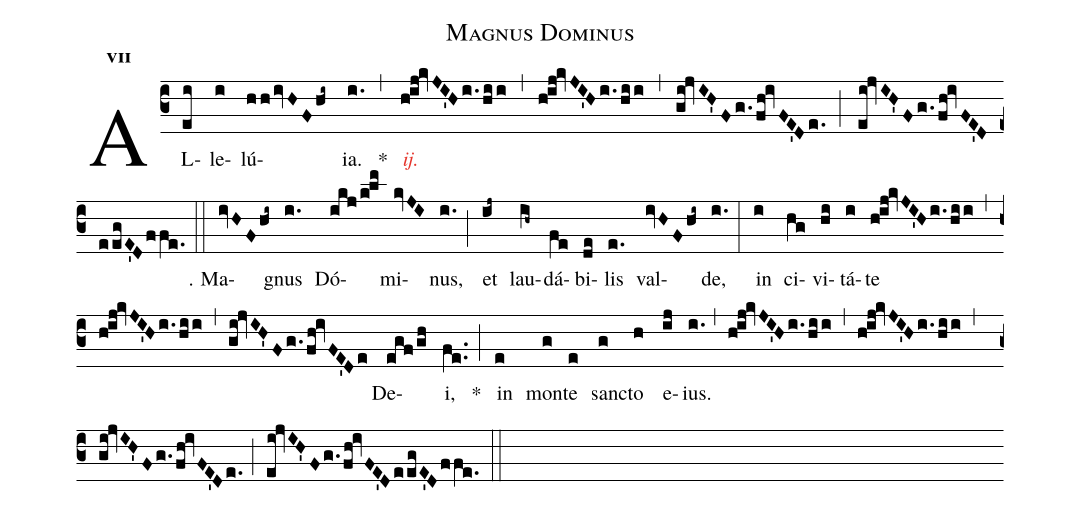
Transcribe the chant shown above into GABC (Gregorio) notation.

name:Magnus Dominus;
mode:7;
office-part:Alleluia;
%%
(c3) AL(ei)le(i)lú(hh/ivHF/hi~)ia.(i.) *(,)
<c><i>ij.</i></c>(h!ij!kvJI'Hi./hii) (,)
(h!ij!kvJI'Hi./hii) (,)
(gi!jvIH'Fg./fh!ivFE'De.) (;)
(ei!jvIH'Fg./fh!ivFE'D/eegE'D/ffe.) (::)
℣. Ma(ivHF/hi~)gnus(i.) Dó(ikj/k!lm)mi(kvJI)nus,(i.) (;)
et(ij~) lau(ih~)dá(fe)bi(de)lis(e.) val(ivHF/hi~)de,(i.) (:)
in(i) ci(hg)vi(hi)tá(i)te(h!ij!kvJI'Hi./hii) (,)
(h!ij!kvJI'Hi./hii) (,)
(gi!jvIH'Fg./fh!ivFE'De) De(egf/gh)i,(fe..) *(;)
in(e) mon(g)te(e) sanc(g)to(h) e(ij)ius.(i.) (,)
(h!ij!kvJI'Hi./hii) (,)
(h!ij!kvJI'Hi./hii) (,)
(gi!jvIH'Fg./fh!ivFE'De.) (;)
(ei!jvIH'Fg./fh!ivFE'D/eegE'D/ffe.) (::)
